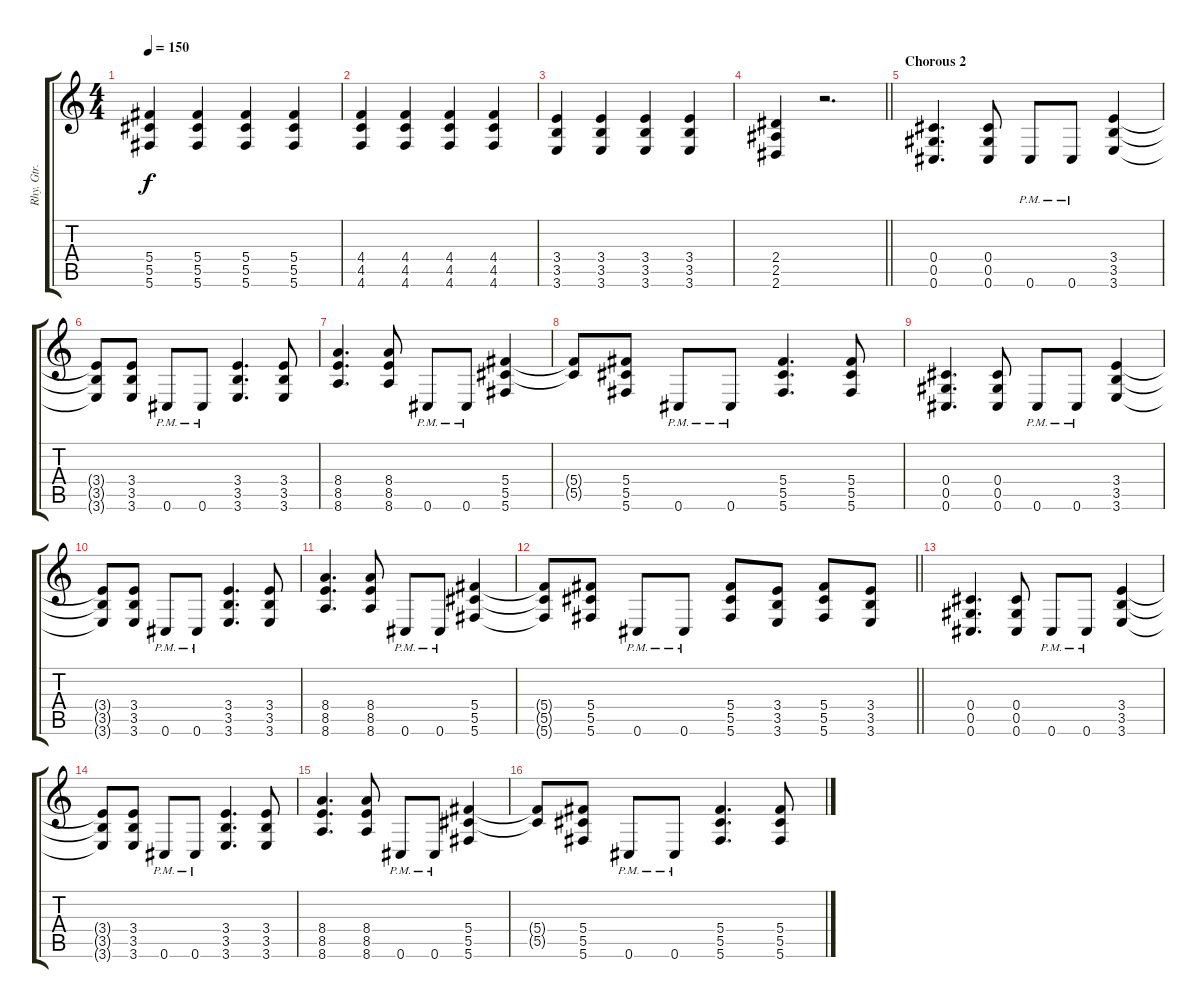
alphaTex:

\track ("Rhy. Gtr. 2" "Rhy. Gtr. ") {instrument distortionguitar}
\staff {score tabs}
\tuning (Eb4 Bb3 Gb3 Db3 Ab2 Db2) {hide}
\ts (4 4)
\tempo 150
\clef g2
\ks c
(5.4 5.5 5.6).4{dy f} (5.4 5.5 5.6).4 (5.4 5.5 5.6).4 (5.4 5.5 5.6).4 |
(4.4 4.5 4.6).4 (4.4 4.5 4.6).4 (4.4 4.5 4.6).4 (4.4 4.5 4.6).4 |
(3.4 3.5 3.6).4 (3.4 3.5 3.6).4 (3.4 3.5 3.6).4 (3.4 3.5 3.6).4 |
\barLineRight lightlight
(2.4 2.5 2.6).4 r.2{d} |
\section ("" "Chorous 2")
(0.4 0.5 0.6).4{d} (0.4 0.5 0.6).8 0.6{pm}.8 0.6{pm}.8 (3.4 3.5 3.6).4 |
(3.4{t} 3.5{t} 3.6{t}).8 (3.4 3.5 3.6).8 0.6{pm}.8 0.6{pm}.8 (3.4 3.5 3.6).4{d} (3.4 3.5 3.6).8 |
(8.4 8.5 8.6).4{d} (8.4 8.5 8.6).8 0.6{pm}.8 0.6{pm}.8 (5.4 5.5 5.6).4 |
(5.4{t} 5.5{t}).8 (5.4 5.5 5.6).8 0.6{pm}.8 0.6{pm}.8 (5.4 5.5 5.6).4{d} (5.4 5.5 5.6).8 |
(0.4 0.5 0.6).4{d} (0.4 0.5 0.6).8 0.6{pm}.8 0.6{pm}.8 (3.4 3.5 3.6).4 |
(3.4{t} 3.5{t} 3.6{t}).8 (3.4 3.5 3.6).8 0.6{pm}.8 0.6{pm}.8 (3.4 3.5 3.6).4{d} (3.4 3.5 3.6).8 |
(8.4 8.5 8.6).4{d} (8.4 8.5 8.6).8 0.6{pm}.8 0.6{pm}.8 (5.4 5.5 5.6).4 |
\barLineRight lightlight
(5.4{t} 5.5{t} 5.6{t}).8 (5.4 5.5 5.6).8 0.6{pm}.8 0.6{pm}.8 (5.4 5.5 5.6).8 (3.4 3.5 3.6).8 (5.4 5.5 5.6).8 (3.4 3.5 3.6).8 |
\section ("" "")
(0.4 0.5 0.6).4{d} (0.4 0.5 0.6).8 0.6{pm}.8 0.6{pm}.8 (3.4 3.5 3.6).4 |
(3.4{t} 3.5{t} 3.6{t}).8 (3.4 3.5 3.6).8 0.6{pm}.8 0.6{pm}.8 (3.4 3.5 3.6).4{d} (3.4 3.5 3.6).8 |
(8.4 8.5 8.6).4{d} (8.4 8.5 8.6).8 0.6{pm}.8 0.6{pm}.8 (5.4 5.5 5.6).4 |
(5.4{t} 5.5{t}).8 (5.4 5.5 5.6).8 0.6{pm}.8 0.6{pm}.8 (5.4 5.5 5.6).4{d} (5.4 5.5 5.6).8
